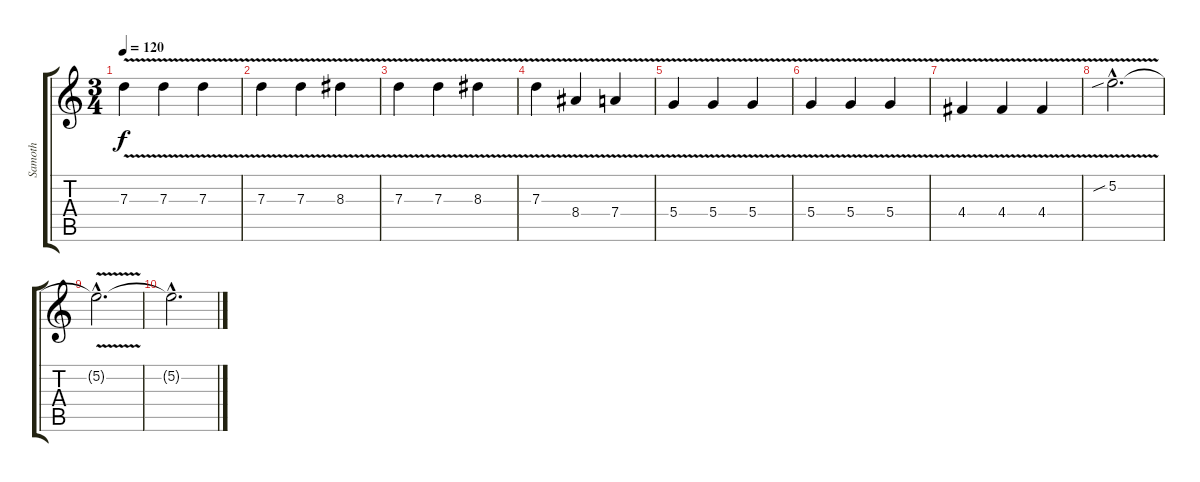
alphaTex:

\track ("Samoth" "Samoth") {instrument distortionguitar}
\staff {score tabs}
\tuning (E4 B3 G3 D3 A2 E2) {hide}
\ts (3 4)
\tempo 120
\clef g2
\ks c
7.3{v}.4{dy f} 7.3{v}.4 7.3{v}.4 |
7.3{v}.4 7.3{v}.4 8.3{v}.4 |
7.3{v}.4 7.3{v}.4 8.3{v}.4 |
7.3{v}.4 8.4{v}.4 7.4{v}.4 |
5.4{v}.4 5.4{v}.4 5.4{v}.4 |
5.4{v}.4 5.4{v}.4 5.4{v}.4 |
4.4{v}.4 4.4{v}.4 4.4{v}.4 |
5.2{v sib hac}.2{d volume 0} |
5.2{hac t}.2{d} |
5.2{hac t}.2{d}
